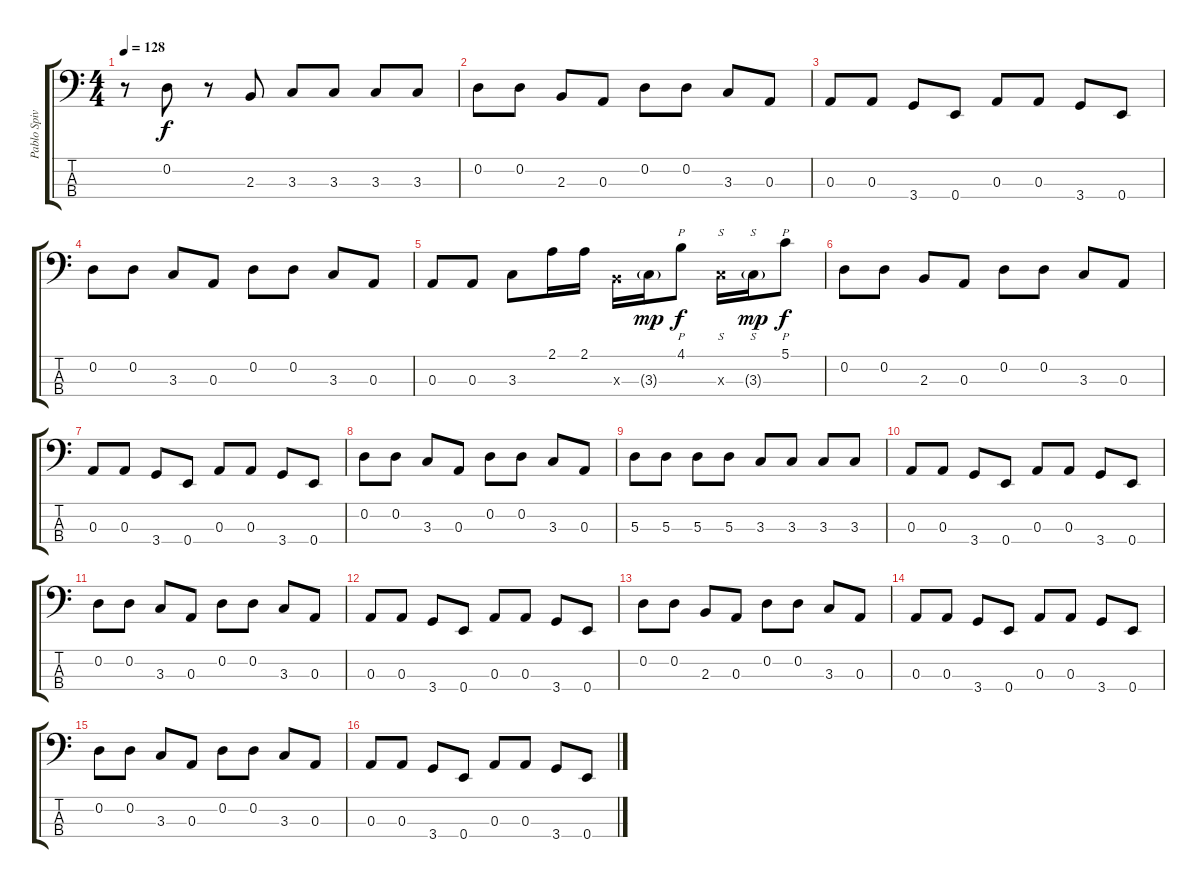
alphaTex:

\track ("Pablo Spivak (Bajo)" "Pablo Spiv") {instrument electricbassfinger}
\staff {score tabs}
\tuning (G2 D2 A1 E1) {hide}
\ts (4 4)
\tempo 128
\clef f4
\ks c
r.8{dy f} 0.2.8 r.8 2.3.8 3.3.8 3.3.8 3.3.8 3.3.8 |
0.2.8{volume 16} 0.2.8 2.3.8 0.3.8 0.2.8 0.2.8 3.3.8 0.3.8 |
0.3.8 0.3.8 3.4.8 0.4.8 0.3.8 0.3.8 3.4.8 0.4.8 |
0.2.8 0.2.8 3.3.8 0.3.8 0.2.8 0.2.8 3.3.8 0.3.8 |
0.3.8 0.3.8 3.3.8 2.1.16 2.1.16 2.3{x}.16 3.3{g}.16{dy mp} 4.1.8{p dy f} 3.3{x}.16{s} 3.3{g}.16{s dy mp} 5.1.8{p dy f} |
0.2.8 0.2.8 2.3.8 0.3.8 0.2.8 0.2.8 3.3.8 0.3.8 |
0.3.8 0.3.8 3.4.8 0.4.8 0.3.8 0.3.8 3.4.8 0.4.8 |
0.2.8 0.2.8 3.3.8 0.3.8 0.2.8 0.2.8 3.3.8 0.3.8 |
5.3.8 5.3.8 5.3.8 5.3.8 3.3.8 3.3.8 3.3.8 3.3.8 |
0.3.8 0.3.8 3.4.8 0.4.8 0.3.8 0.3.8 3.4.8 0.4.8 |
0.2.8 0.2.8 3.3.8 0.3.8 0.2.8 0.2.8 3.3.8 0.3.8 |
0.3.8 0.3.8 3.4.8 0.4.8 0.3.8 0.3.8 3.4.8 0.4.8 |
0.2.8 0.2.8 2.3.8 0.3.8 0.2.8 0.2.8 3.3.8 0.3.8 |
0.3.8 0.3.8 3.4.8 0.4.8 0.3.8 0.3.8 3.4.8 0.4.8 |
0.2.8 0.2.8 3.3.8 0.3.8 0.2.8 0.2.8 3.3.8 0.3.8 |
0.3.8 0.3.8 3.4.8 0.4.8 0.3.8 0.3.8 3.4.8 0.4.8
